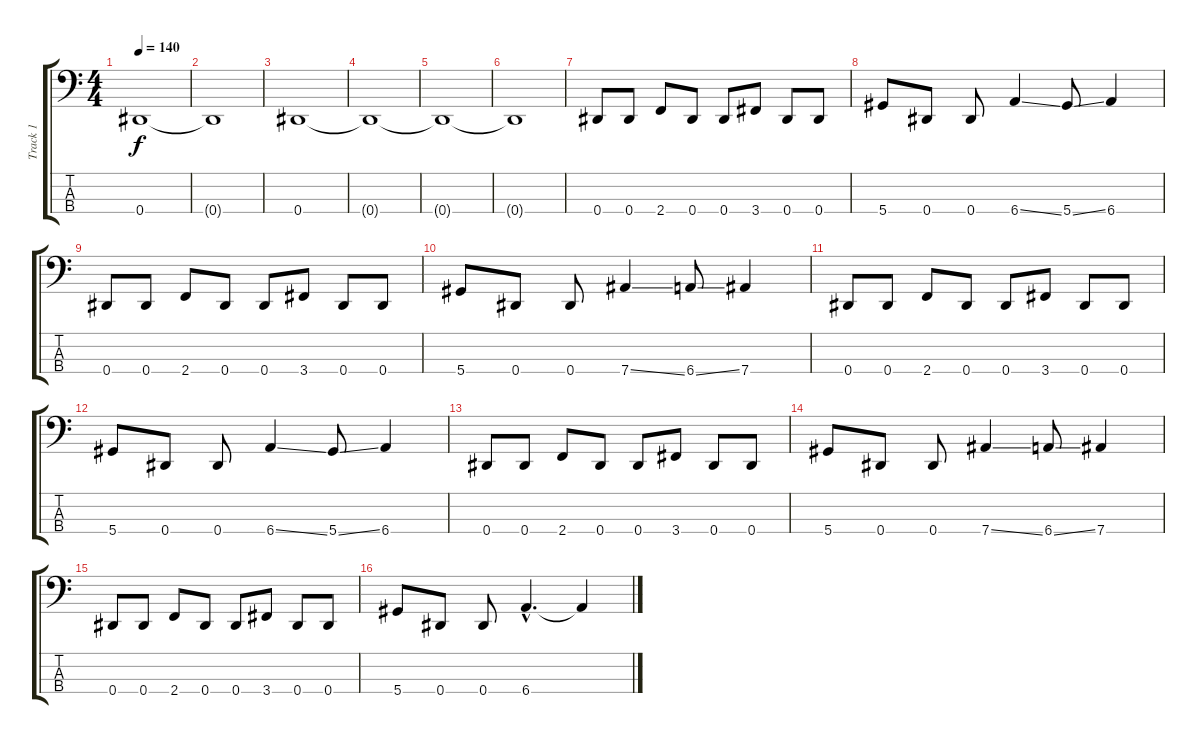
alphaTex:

\track ("Track 1" "Track 1") {instrument electricbassfinger}
\staff {score tabs}
\tuning (Gb2 Db2 Ab1 Eb1) {hide}
\ts (4 4)
\tempo 140
\clef f4
\ks c
0.4{t}.1{dy f} |
0.4{t}.1 |
0.4.1 |
0.4{t}.1 |
0.4{t}.1 |
0.4{t}.1 |
0.4.8 0.4.8 2.4.8 0.4.8 0.4.8 3.4.8 0.4.8 0.4.8 |
5.4.8 0.4.8 0.4.8 6.4{ss}.4 5.4{ss}.8 6.4.4 |
0.4.8 0.4.8 2.4.8 0.4.8 0.4.8 3.4.8 0.4.8 0.4.8 |
5.4.8 0.4.8 0.4.8 7.4{ss}.4 6.4{ss}.8 7.4.4 |
0.4.8 0.4.8 2.4.8 0.4.8 0.4.8 3.4.8 0.4.8 0.4.8 |
5.4.8 0.4.8 0.4.8 6.4{ss}.4 5.4{ss}.8 6.4.4 |
0.4.8 0.4.8 2.4.8 0.4.8 0.4.8 3.4.8 0.4.8 0.4.8 |
5.4.8 0.4.8 0.4.8 7.4{ss}.4 6.4{ss}.8 7.4.4 |
0.4.8 0.4.8 2.4.8 0.4.8 0.4.8 3.4.8 0.4.8 0.4.8 |
5.4.8 0.4.8 0.4.8 6.4{hac}.4{d} 6.4{t}.4
